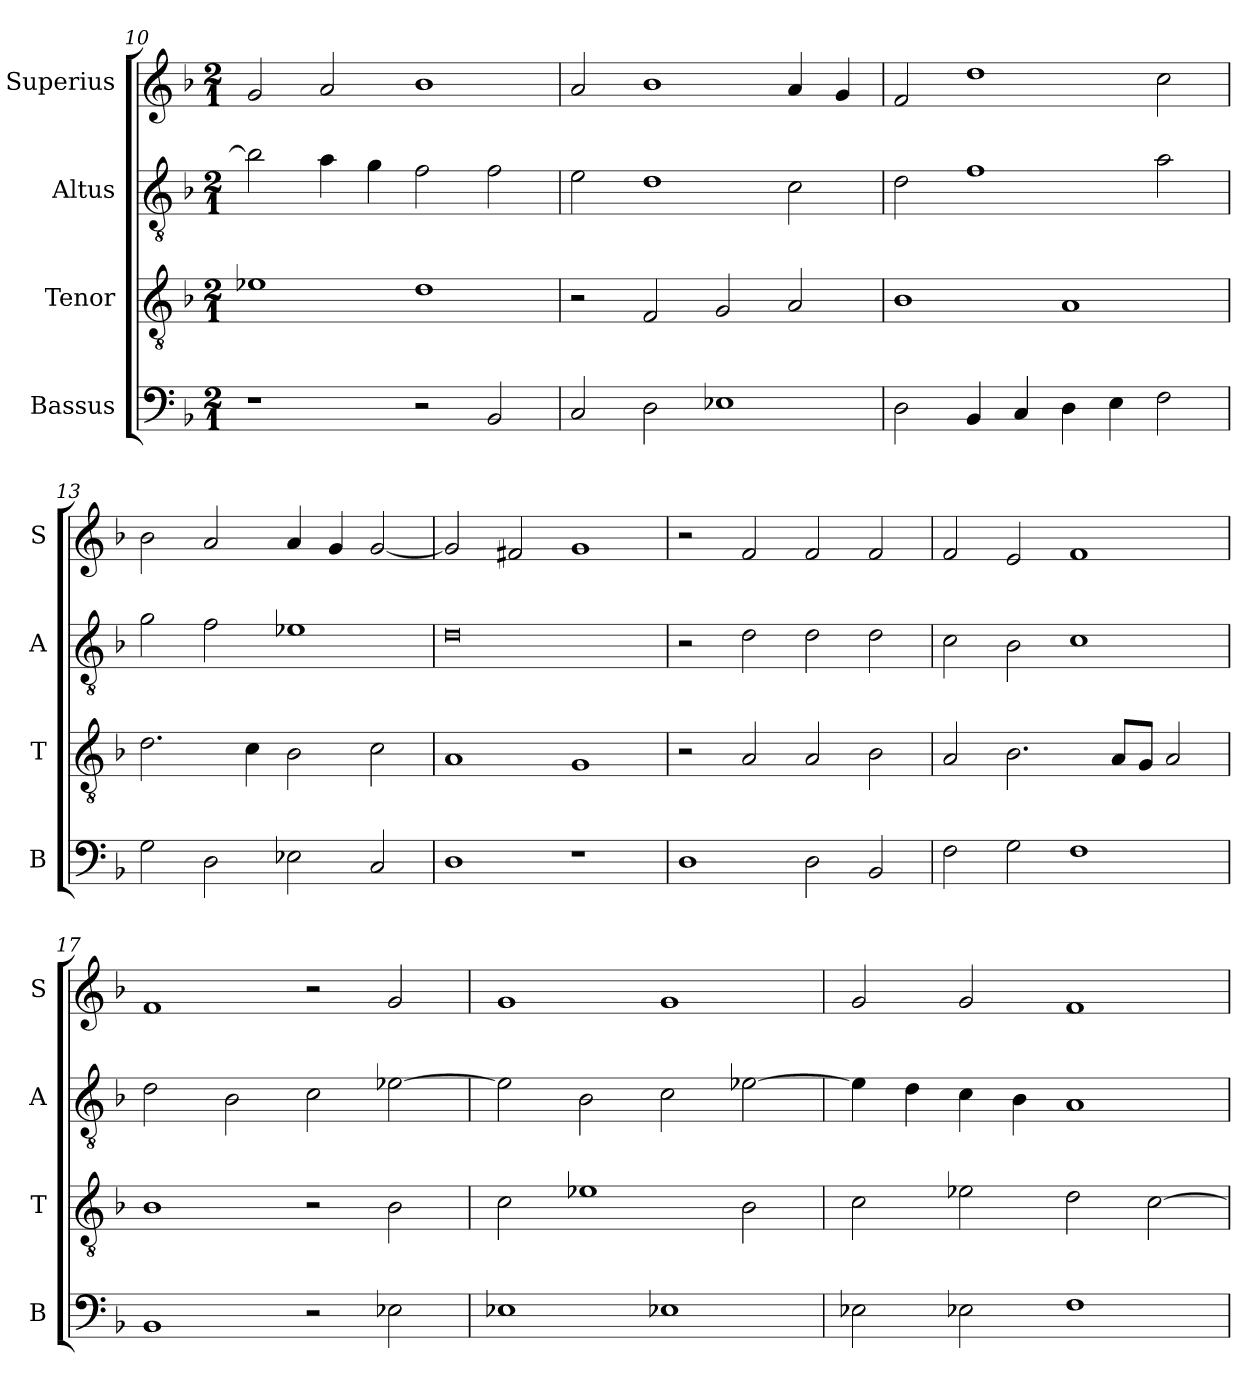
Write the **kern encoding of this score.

**kern	**kern	**kern	**kern
*part4	*part3	*part2	*part1
*staff4	*staff3	*staff2	*staff1
*I"Bassus	*I"Tenor	*I"Altus	*I"Superius
*I'B	*I'T	*I'A	*I'S
*clefF4	*clefGv2	*clefGv2	*clefG2
*k[b-]	*k[b-]	*k[b-]	*k[b-]
*F:	*F:	*F:	*F:
*M2/1	*M2/1	*M2/1	*M2/1
=10	=10	=10	=10
1r	1e-X	2b-]	2g
.	.	4a	2a
.	.	4g	.
2r	1d	2f	1b-
2BB-	.	2f	.
=11	=11	=11	=11
2C	2r	2e	2a
2D	2F	1d	1b-
1E-X	2G	.	.
.	2A	2c	4a
.	.	.	4g
=12	=12	=12	=12
2D	1B-	2d	2f
4BB-	.	1f	1dd
4C	.	.	.
4D	1A	.	.
4E	.	.	.
2F	.	2a	2cc
=13	=13	=13	=13
2G	2.d	2g	2b-
2D	.	2f	2a
.	4c	.	.
2E-X	2B-	1e-X	4a
.	.	.	4g
2C	2c	.	[2g
=14	=14	=14	=14
1D	1A	0d	2g]
.	.	.	2f#X
1r	1G	.	1g
=15	=15	=15	=15
1D	2r	2r	2r
.	2A	2d	2f
2D	2A	2d	2f
2BB-	2B-	2d	2f
=16	=16	=16	=16
2F	2A	2c	2f
2G	2.B-	2B-	2e
1F	.	1c	1f
.	8AL	.	.
.	8GJ	.	.
.	2A	.	.
=17	=17	=17	=17
1BB-	1B-	2d	1f
.	.	2B-	.
2r	2r	2c	2r
2E-X	2B-	[2e-X	2g
=18	=18	=18	=18
1E-X	2c	2e-]	1g
.	1e-X	2B-	.
1E-X	.	2c	1g
.	2B-	[2e-X	.
=19	=19	=19	=19
2E-X	2c	4e-]	2g
.	.	4d	.
2E-X	2e-X	4c	2g
.	.	4B-	.
1F	2d	1A	1f
.	[2c	.	.
=	=	=	=
*-	*-	*-	*-
